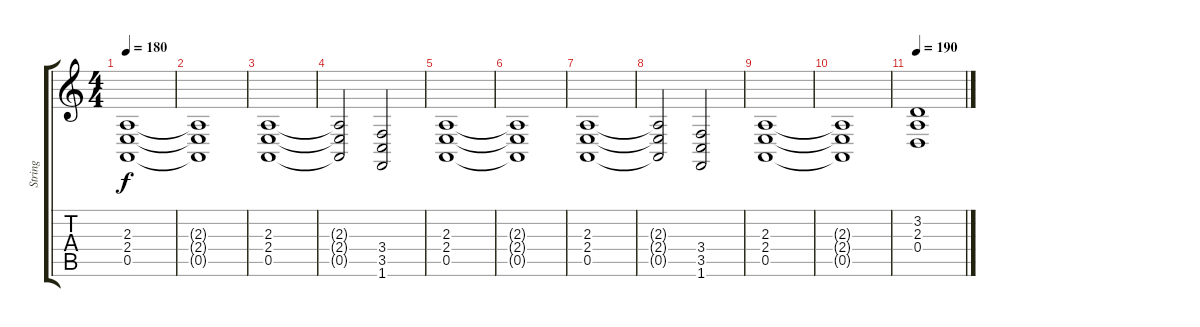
\track ("String" "String") {instrument stringensemble1}
\staff {score tabs}
\tuning (E4 B3 G3 D3 A2 E2) {hide}
\ts (4 4)
\tempo 180
\clef g2
\ks c
(2.3 2.4 0.5).1{dy f} |
(2.3{t} 2.4{t} 0.5{t}).1 |
(2.3 2.4 0.5).1 |
(2.3{t} 2.4{t} 0.5{t}).2 (3.4 3.5 1.6).2 |
(2.3 2.4 0.5).1 |
(2.3{t} 2.4{t} 0.5{t}).1 |
(2.3 2.4 0.5).1 |
(2.3{t} 2.4{t} 0.5{t}).2 (3.4 3.5 1.6).2 |
(2.3 2.4 0.5).1 |
(2.3{t} 2.4{t} 0.5{t}).1 |
\tempo 190
(3.2 2.3 0.4).1
